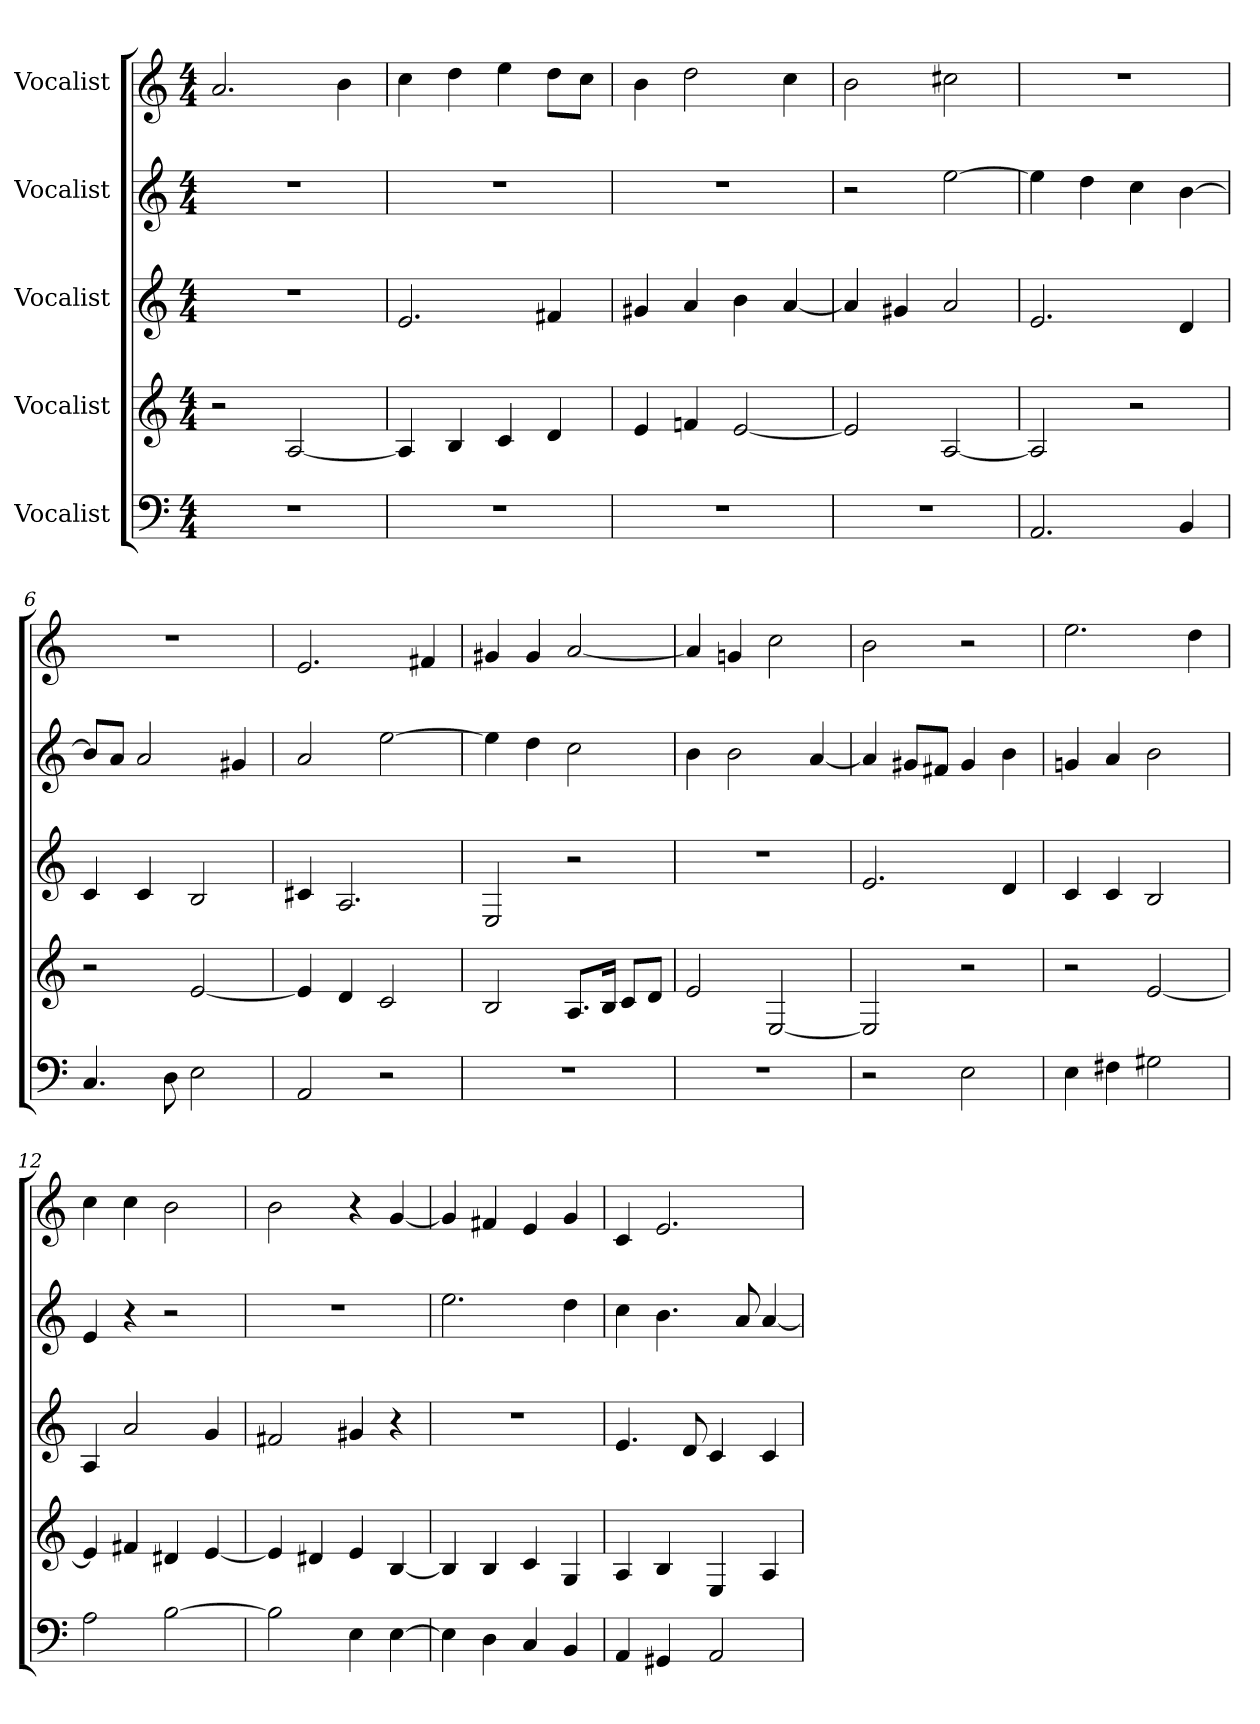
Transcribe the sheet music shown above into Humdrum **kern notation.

**kern	**kern	**kern	**kern	**kern
*part5	*part4	*part3	*part2	*part1
*staff5	*staff4	*staff3	*staff2	*staff1
*I"Vocalist	*I"Vocalist	*I"Vocalist	*I"Vocalist	*I"Vocalist
*M4/4	*M4/4	*M4/4	*M4/4	*M4/4
=1	=1	=1	=1	=1
1r	2r	1r	1r	2.a
.	[2A	.	.	.
.	.	.	.	4b
=2	=2	=2	=2	=2
1r	4A]	2.e	1r	4cc
.	4B	.	.	4dd
.	4c	.	.	4ee
.	4d	4f#X	.	8ddL
.	.	.	.	8ccJ
=3	=3	=3	=3	=3
1r	4e	4g#X	1r	4b
.	4fn	4a	.	2dd
.	[2e	4b	.	.
.	.	[4a	.	4cc
=4	=4	=4	=4	=4
1r	2e]	4a]	2r	2b
.	.	4g#X	.	.
.	[2A	2a	[2ee	2cc#X
=5	=5	=5	=5	=5
2.AA	2A]	2.e	4ee]	1r
.	.	.	4dd	.
.	2r	.	4cc	.
4BB	.	4d	[4b	.
=6	=6	=6	=6	=6
4.C	2r	4c	8bL]	1r
.	.	.	8aJ	.
.	.	4c	2a	.
8D	.	.	.	.
2E	[2e	2B	.	.
.	.	.	4g#X	.
=7	=7	=7	=7	=7
2AA	4e]	4c#X	2a	2.e
.	4d	2.A	.	.
2r	2c	.	[2ee	.
.	.	.	.	4f#X
=8	=8	=8	=8	=8
1r	2B	2E	4ee]	4g#X
.	.	.	4dd	4g#
.	8.AL	2r	2cc	[2a
.	16BJk	.	.	.
.	8cL	.	.	.
.	8dJ	.	.	.
=9	=9	=9	=9	=9
1r	2e	1r	4b	4a]
.	.	.	2b	4gn
.	[2E	.	.	2cc
.	.	.	[4a	.
=10	=10	=10	=10	=10
2r	2E]	2.e	4a]	2b
.	.	.	8g#XL	.
.	.	.	8f#XJ	.
2E	2r	.	4g#	2r
.	.	4d	4b	.
=11	=11	=11	=11	=11
4E	2r	4c	4gn	2.ee
4F#X	.	4c	4a	.
2G#X	[2e	2B	2b	.
.	.	.	.	4dd
=12	=12	=12	=12	=12
2A	4e]	4A	4e	4cc
.	4f#X	2a	4r	4cc
[2B	4d#X	.	2r	2b
.	[4e	4g	.	.
=13	=13	=13	=13	=13
2B]	4e]	2f#X	1r	2b
.	4d#X	.	.	.
4E	4e	4g#X	.	4r
[4E	[4B	4r	.	[4g
=14	=14	=14	=14	=14
4E]	4B]	1r	2.ee	4g]
4D	4B	.	.	4f#X
4C	4c	.	.	4e
4BB	4G	.	4dd	4g
=15	=15	=15	=15	=15
4AA	4A	4.e	4cc	4c
4GG#X	4B	.	4.b	2.e
.	.	8d	.	.
2AA	4E	4c	.	.
.	.	.	8a	.
.	4A	4c	[4a	.
=	=	=	=	=
*-	*-	*-	*-	*-
